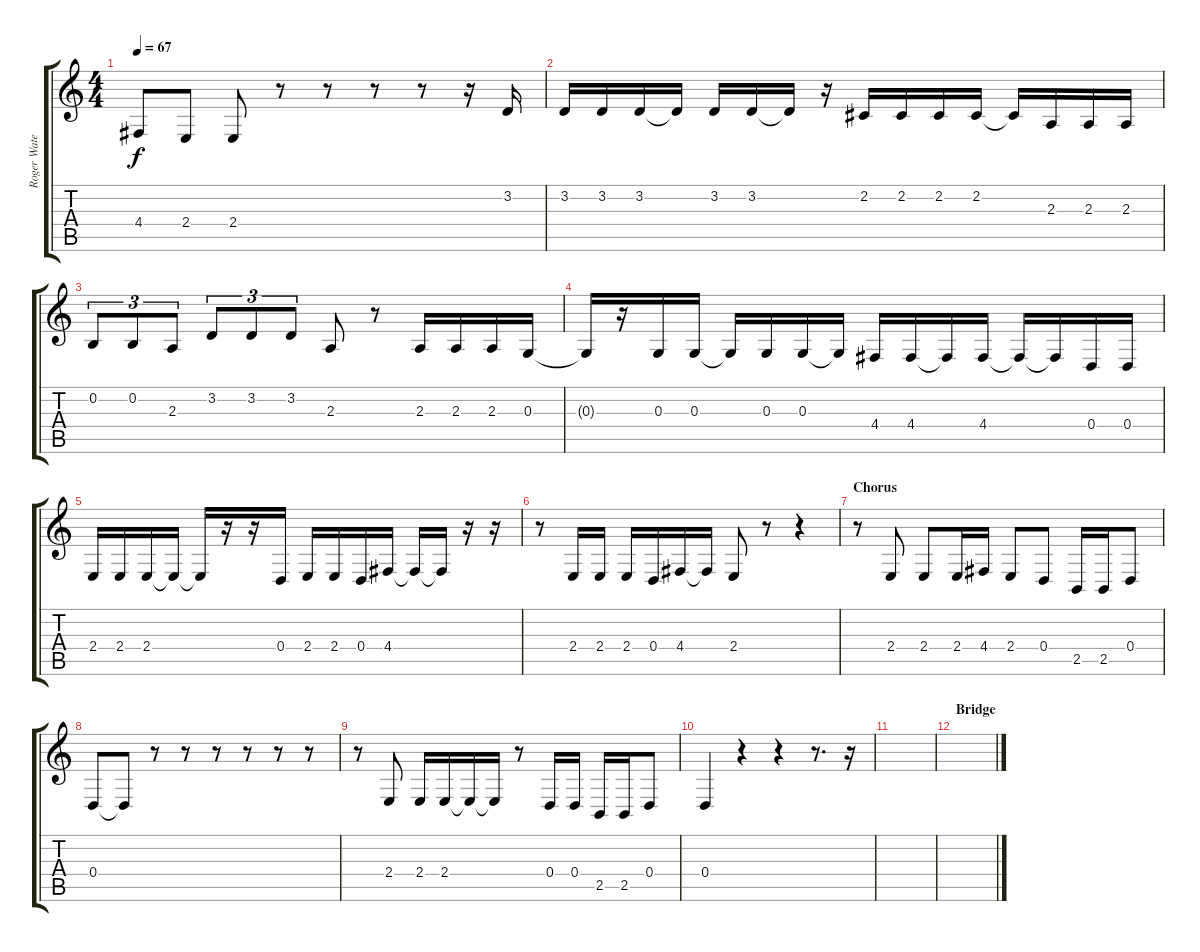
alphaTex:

\track ("Roger Waters - Vocal" "Roger Wate") {instrument lead6voice}
\staff {score tabs}
\tuning (E4 B3 G3 D3 A2 E2) {hide}
\ts (4 4)
\tempo 67
\clef g2
\ks c
4.4.8{dy f} 2.4.8 2.4.8 r.8 r.8 r.8 r.8 r.16 3.2.16 |
3.2.16 3.2.16 3.2.16 3.2{t}.16 3.2.16 3.2.16 3.2{t}.16 r.16 2.2.16 2.2.16 2.2.16 2.2.16 2.2{t}.16 2.3.16 2.3.16 2.3.16 |
0.2.8{tu (3 2)} 0.2.8{tu (3 2)} 2.3.8{tu (3 2)} 3.2.8{tu (3 2)} 3.2.8{tu (3 2)} 3.2.8{tu (3 2)} 2.3.8 r.8 2.3.16 2.3.16 2.3.16 0.3.16 |
0.3{t}.16 r.16 0.3.16 0.3.16 0.3{t}.16 0.3.16 0.3.16 0.3{t}.16 4.4.16 4.4.16 4.4{t}.16 4.4.16 4.4{t}.16 4.4{t}.16 0.4.16 0.4.16 |
2.4.16 2.4.16 2.4.16 2.4{t}.16 2.4{t}.16 r.16 r.16 0.4.16 2.4.16 2.4.16 0.4.16 4.4.16 4.4{t}.16 4.4{t}.16 r.16 r.16 |
r.8 2.4.16 2.4.16 2.4.16 0.4.16 4.4.16 4.4{t}.16 2.4.8 r.8 r.4 |
\section ("" "Chorus")
r.8 2.4.8 2.4.8 2.4.16 4.4.16 2.4.8 0.4.8 2.5.16 2.5.16 0.4.8 |
0.4.8 0.4{t}.8 r.8 r.8 r.8 r.8 r.8 r.8 |
r.8 2.4.8 2.4.16 2.4.16 2.4{t}.16 2.4{t}.16 r.8 0.4.16 0.4.16 2.5.16 2.5.16 0.4.8 |
0.4.4 r.4 r.4 r.8{d} r.16 |
|
\section ("" "Bridge")
